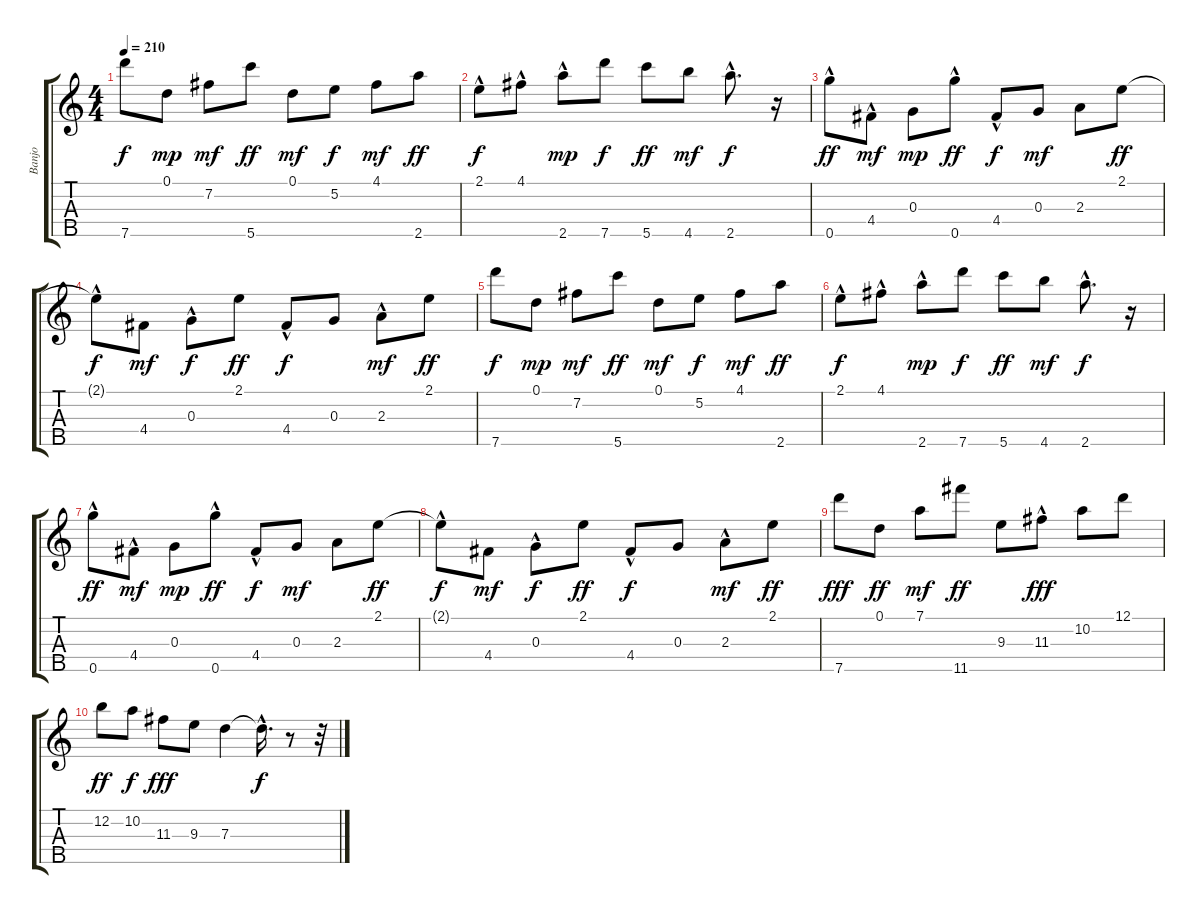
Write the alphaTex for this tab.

\track ("Banjo" "Banjo") {instrument banjo}
\staff {score tabs}
\tuning (D4 B3 G3 D3 G4) {hide}
\displaytranspose 12
\ts (4 4)
\tempo 210
\clef g2
\ks c
7.5.8{dy f} 0.1.8{dy mp} 7.2.8{dy mf} 5.5.8{dy ff} 0.1.8{dy mf} 5.2.8{dy f} 4.1.8{dy mf} 2.5.8{dy ff} |
2.1{hac}.8{dy f} 4.1{hac}.8 2.5{hac}.8{dy mp} 7.5.8{dy f} 5.5.8{dy ff} 4.5.8{dy mf} 2.5{hac}.8{d dy f} r.16 |
0.5{hac}.8{dy ff} 4.4{hac}.8{dy mf} 0.3.8{dy mp} 0.5{hac}.8{dy ff} 4.4{hac}.8{dy f} 0.3.8{dy mf} 2.3.8 2.1.8{dy ff} |
2.1{hac t}.8{dy f} 4.4.8{dy mf} 0.3{hac}.8{dy f} 2.1.8{dy ff} 4.4{hac}.8{dy f} 0.3.8 2.3{hac}.8{dy mf} 2.1.8{dy ff} |
7.5.8{dy f} 0.1.8{dy mp} 7.2.8{dy mf} 5.5.8{dy ff} 0.1.8{dy mf} 5.2.8{dy f} 4.1.8{dy mf} 2.5.8{dy ff} |
2.1{hac}.8{dy f} 4.1{hac}.8 2.5{hac}.8{dy mp} 7.5.8{dy f} 5.5.8{dy ff} 4.5.8{dy mf} 2.5{hac}.8{d dy f} r.16 |
0.5{hac}.8{dy ff} 4.4{hac}.8{dy mf} 0.3.8{dy mp} 0.5{hac}.8{dy ff} 4.4{hac}.8{dy f} 0.3.8{dy mf} 2.3.8 2.1.8{dy ff} |
2.1{hac t}.8{dy f} 4.4.8{dy mf} 0.3{hac}.8{dy f} 2.1.8{dy ff} 4.4{hac}.8{dy f} 0.3.8 2.3{hac}.8{dy mf} 2.1.8{dy ff} |
7.5.8{dy fff} 0.1.8{dy ff} 7.1.8{dy mf} 11.5.8{dy ff} 9.3.8 11.3{hac}.8{dy fff} 10.2.8 12.1.8 |
12.2.8{dy ff} 10.2.8{dy f} 11.3.8{dy fff} 9.3.8 7.3.4 7.3{hac t}.16{d dy f} r.8 r.32
